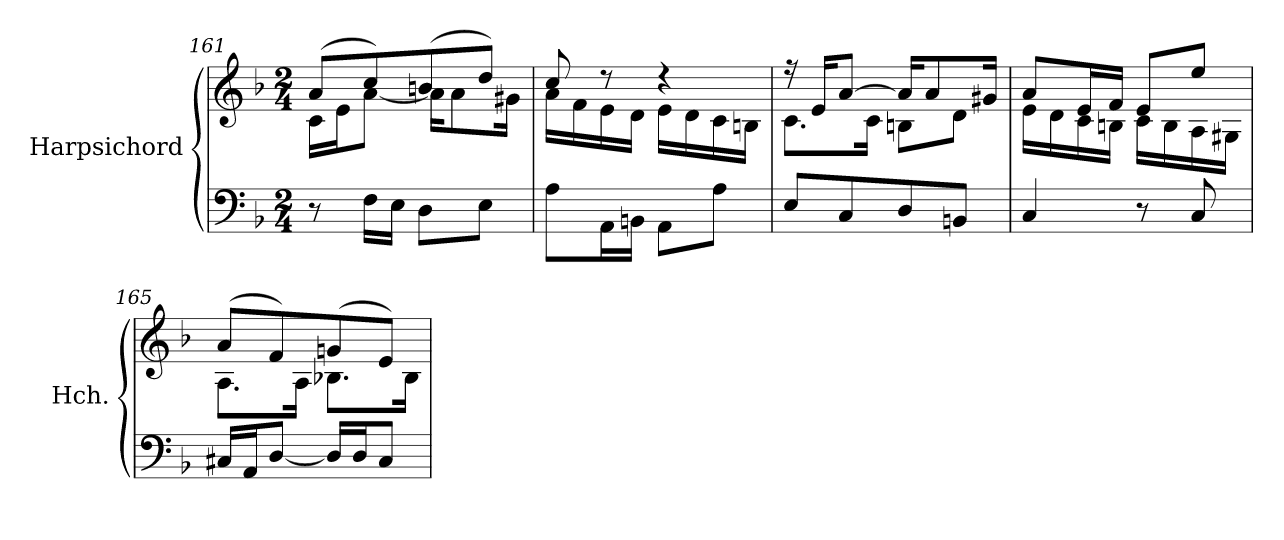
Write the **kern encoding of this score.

**kern	**kern
*part1	*part1
*staff2	*staff1
*I"Harpsichord	*
*I'Hch.	*
*clefF4	*clefG2
*k[b-]	*k[b-]
*M2/4	*M2/4
=161	=161
*	*^
8r	(>8a/L	16c\LL
.	.	16e\J
16F\LL	8cc/)	[8a\J
16E\JJ	.	.
8D\L	(>8bn/	16a\KL]
.	.	8a\
8E\J	8dd/J)	.
.	.	16g#X\Jk
=162	=162	=162
8A\L	8cc/	16a\LL
.	.	16f\
16AA\L	8r	16e\
16BBn\JJ	.	16d\JJ
8AA\L	4r	16e\LL
.	.	16d\
8A\J	.	16c\
.	.	16Bn\JJ
!!LO:LB:g=z	!!
=163	=163	=163
8E/L	16r	8.c\L
.	16e/KL	.
8C/	[8a/J	.
.	.	16c\Jk
8D/	16a/KL]	8Bn\L
.	8a/	.
8BBn/J	.	8d\J
.	16g#X/Jk	.
=164	=164	=164
4C/	8a/L	16e\LL
.	.	16d\
.	16e/L	16c\
.	16f/JJ	16Bn\JJ
8r	8e/L	16c\LL
.	.	16B\
8C/	8ee/J	16A\
.	.	16G#X\JJ
=165	=165	=165
16C#X/LL	(>8a/L	8.A\L
16AA/J	.	.
[8D/J	8f/)	.
.	.	16A\Jk
16D/LL]	(>8gn/	8.B-X\L
16D/J	.	.
8C#/J	8e/J)	.
.	.	16B-\Jk
*	*v	*v
=	=
*-	*-
